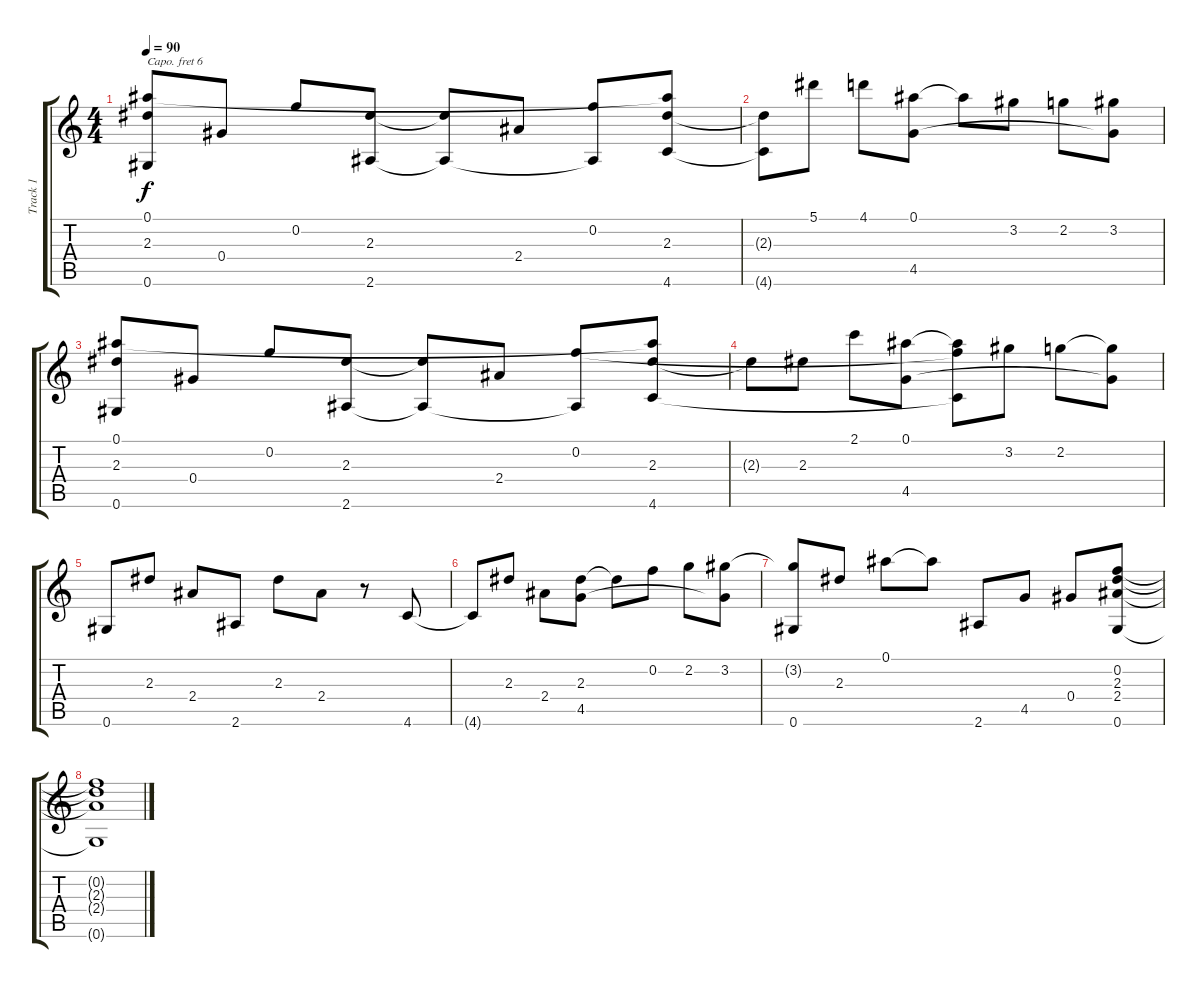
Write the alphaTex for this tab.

\track ("Track 1" "Track 1") {instrument acousticguitarsteel}
\staff {score tabs}
\capo 6
\tuning (E4 B3 G3 D3 A2 D2) {hide}
\ts (4 4)
\tempo 90
\clef g2
\ks c
(0.1 2.3 0.6).8{dy f} 0.4.8 0.2.8 (2.3 2.6).8 (2.3{t} 2.6{t}).8 2.4.8 (0.2 2.6{t}).8 (0.1{t} 2.3 4.6).8 |
(2.3{t} 4.6{t}).8 5.1.8 4.1.8 (0.1 4.5).8 0.1{t}.8 3.2.8 2.2.8 (3.2 4.5{t}).8 |
(0.1 2.3 0.6).8 0.4.8 0.2.8 (2.3 2.6).8 (2.3{t} 2.6{t}).8 2.4.8 (0.2 2.6{t}).8 (0.1{t} 2.3 4.6).8 |
2.3{t}.8 2.3.8 2.1.8 (0.1 4.5).8 (0.1{t} 0.2{t} 4.6{t}).8 3.2.8 2.2.8 (2.2{t} 4.5{t}).8 |
0.6.8 2.3.8 2.4.8 2.6.8 2.3.8 2.4.8 r.8 4.6.8 |
4.6{t}.8 2.3.8 2.4.8 (2.3 4.5).8 2.3{t}.8 0.2.8 2.2.8 (3.2 4.5{t}).8 |
(3.2{t} 0.6).8 2.3.8 0.1.8 0.1{t}.8 2.6.8 4.5.8 0.4.8 (0.2 2.3 2.4 0.6).8 |
(0.2{t} 2.3{t} 2.4{t} 0.6{t}).1
